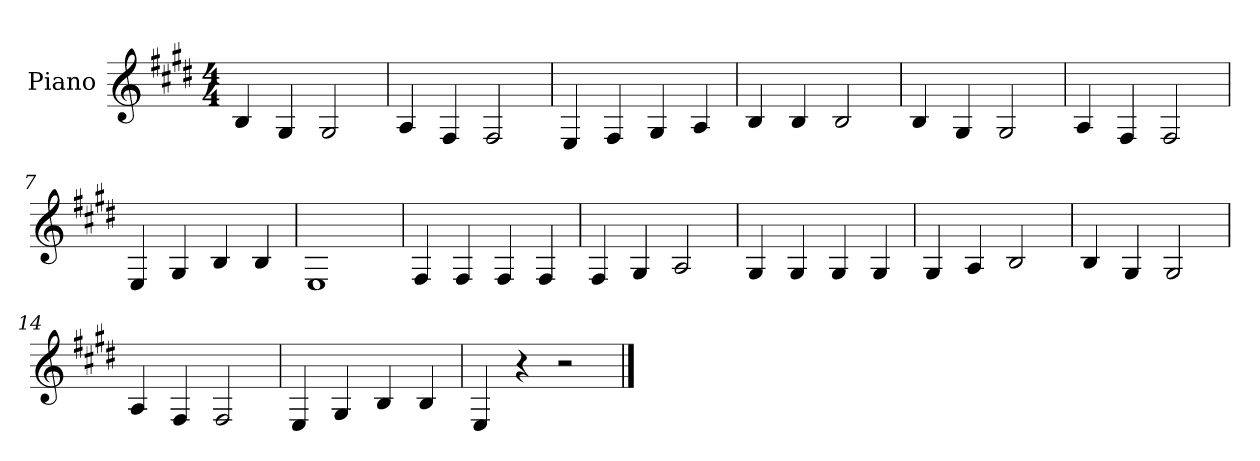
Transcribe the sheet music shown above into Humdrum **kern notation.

**kern
*part1
*staff1
*I"Piano
*I'Pno.
*clefG2
*k[f#c#g#d#]
*M4/4
*MM159
=1
4B/
4G#/
2G#/
=2
*MM169
4A/
4F#/
2F#/
=3
*MM164
4E/
4F#/
4G#/
4A/
=4
*MM155
4B/
4B/
2B/
!!LO:LB:g=z
=5
*MM153
4B/
4G#/
2G#/
=6
*MM177
4A/
4F#/
2F#/
=7
*MM176
4E/
4G#/
4B/
4B/
=8
*MM195
1E
!!LO:LB:g=z
=9
*MM166
4F#/
4F#/
4F#/
4F#/
=10
*MM177
4F#/
4G#/
2A/
=11
*MM173
4G#/
4G#/
4G#/
4G#/
=12
*MM166
4G#/
4A/
2B/
!!LO:LB:g=z
=13
*MM159
4B/
4G#/
2G#/
=14
*MM156
4A/
4F#/
2F#/
=15
*MM172
4E/
4G#/
4B/
4B/
=16
*MM130
4E/
4r
2r
==
*-
